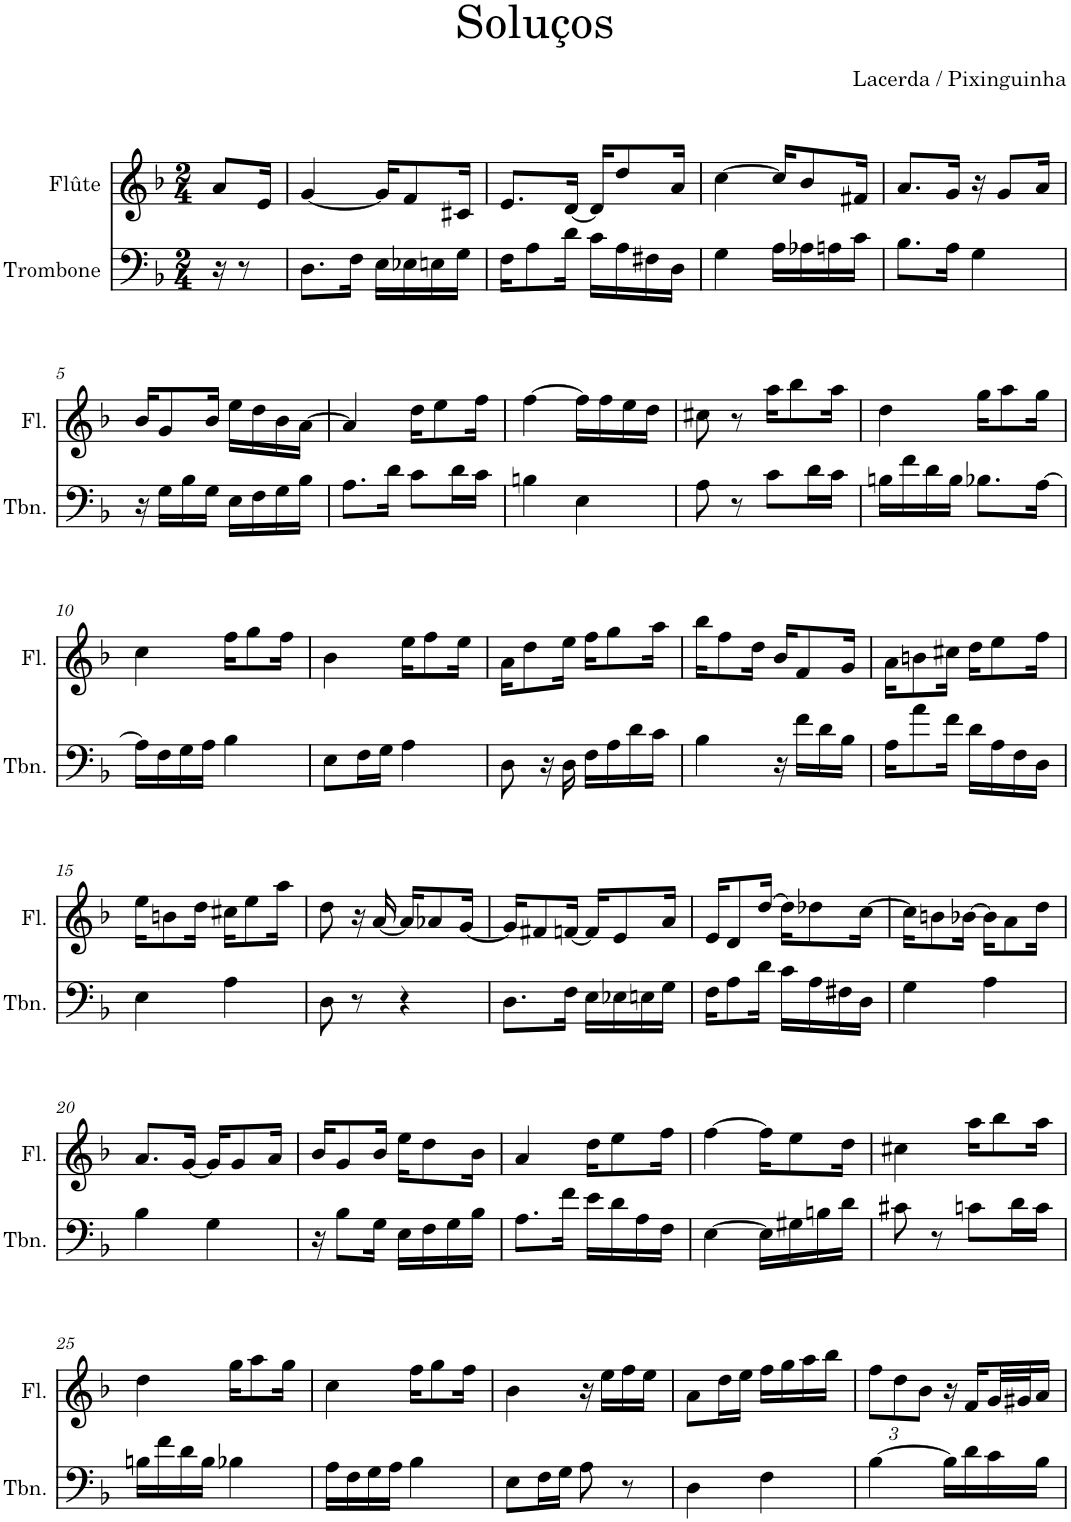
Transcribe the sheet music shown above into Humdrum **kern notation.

**kern	**kern
*part2	*part1
*staff2	*staff1
*I"Trombone	*I"Flûte
*I'Tbn.	*I'Fl.
*clefF4	*clefG2
*k[b-]	*k[b-]
*M2/4	*M2/4
=	=
16r	8a/L
8r	.
.	16e/Jk
=1	=1
8.D\L	[4g/
16F\Jk	.
16E\LL	16g/KL]
16E-X\	8f/
16En\	.
16G\JJ	16c#X/Jk
=2	=2
16F\KL	8.e/L
8A\	.
16d\Jk	[16d/Jk
16c\LL	16d/KL]
16A\	8dd/
16F#X\	.
16D\JJ	16a/Jk
=3	=3
4G\	[4cc\
16A\LL	16cc/KL]
16A-X\	8b-/
16An\	.
16c\JJ	16f#X/Jk
=4	=4
8.B-\L	8.a/L
16A\Jk	16g/Jk
4G\	16r
.	8g/L
.	16a/Jk
!!LO:LB:g=z
=5	=5
16r	16b-/KL
16G\LL	8g/
16B-\	.
16G\JJ	16b-/Jk
16E\LL	16ee\LL
16F\	16dd\
16G\	16b-\
16B-\JJ	[16a\JJ
=6	=6
8.A\L	4a/]
16d\Jk	.
8c\L	16dd\KL
.	8ee\
16d\L	.
16c\JJ	16ff\Jk
=7	=7
4Bn\	[4ff\
4E\	16ff\LL]
.	16ff\
.	16ee\
.	16dd\JJ
=8	=8
8A\	8cc#X\
8r	8r
8c\L	16aa\KL
.	8bb-\
16d\L	.
16c\JJ	16aa\Jk
=9	=9
16Bn\LL	4dd\
16f\	.
16d\	.
16B\JJ	.
8.B-X\L	16gg\KL
.	8aa\
[16A\Jk	16gg\Jk
!!LO:LB:g=z
=10	=10
16A\LL]	4cc\
16F\	.
16G\	.
16A\JJ	.
4B-\	16ff\KL
.	8gg\
.	16ff\Jk
=11	=11
8E\L	4b-\
16F\L	.
16G\JJ	.
4A\	16ee\KL
.	8ff\
.	16ee\Jk
=12	=12
8D\	16a\KL
.	8dd\
16r	.
16D\	16ee\Jk
16F\LL	16ff\KL
16A\	8gg\
16d\	.
16c\JJ	16aa\Jk
=13	=13
4B-\	16bb-\KL
.	8ff\
.	16dd\Jk
16r	16b-/KL
16f\LL	8f/
16d\	.
16B-\JJ	16g/Jk
=14	=14
16A\KL	16a\KL
8a\	8bn\
16f\Jk	16cc#X\Jk
16d\LL	16dd\KL
16A\	8ee\
16F\	.
16D\JJ	16ff\Jk
!!LO:LB:g=z
=15	=15
4E\	16ee\KL
.	8bn\
.	16dd\Jk
4A\	16cc#X\KL
.	8ee\
.	16aa\Jk
=16	=16
8D\	8dd\
8r	16r
.	[16a/
4r	16a/KL]
.	8a-X/
.	[16g/Jk
=17	=17
8.D\L	16g/KL]
.	8f#X/
16F\Jk	[16fn/Jk
16E\LL	16f/KL]
16E-X\	8e/
16En\	.
16G\JJ	16a/Jk
=18	=18
16F\KL	16e/KL
8A\	8d/
16d\Jk	[16dd/Jk
16c\LL	16dd\KL]
16A\	8dd-X\
16F#X\	.
16D\JJ	[16cc\Jk
=19	=19
4G\	16cc\KL]
.	8bn\
.	[16b-X\Jk
4A\	16b-\KL]
.	8a\
.	16dd\Jk
!!LO:LB:g=z
=20	=20
4B-\	8.a/L
.	[16g/Jk
4G\	16g/KL]
.	8g/
.	16a/Jk
=21	=21
16r	16b-/KL
8B-\L	8g/
16G\Jk	16b-/Jk
16E\LL	16ee\KL
16F\	8dd\
16G\	.
16B-\JJ	16b-\Jk
=22	=22
8.A\L	4a/
16f\Jk	.
16e\LL	16dd\KL
16d\	8ee\
16A\	.
16F\JJ	16ff\Jk
=23	=23
[4E\	[4ff\
16E\LL]	16ff\KL]
16G#X\	8ee\
16Bn\	.
16d\JJ	16dd\Jk
=24	=24
8c#X\	4cc#X\
8r	.
8cn\L	16aa\KL
.	8bb-\
16d\L	.
16c\JJ	16aa\Jk
!!LO:LB:g=z
=25	=25
16Bn\LL	4dd\
16f\	.
16d\	.
16B\JJ	.
4B-X\	16gg\KL
.	8aa\
.	16gg\Jk
=26	=26
16A\LL	4cc\
16F\	.
16G\	.
16A\JJ	.
4B-\	16ff\KL
.	8gg\
.	16ff\Jk
=27	=27
8E\L	4b-\
16F\L	.
16G\JJ	.
8A\	16r
.	16ee\LL
8r	16ff\
.	16ee\JJ
=28	=28
4D\	8a\L
.	16dd\L
.	16ee\JJ
4F\	16ff\LL
.	16gg\
.	16aa\
.	16bb-\JJ
=29	=29
*	*Xbrackettup
[4B-\	12ff\L
.	12dd\
.	12b-\J
16B-\LL]	16r
16d\	16f/LL
16c\	32g/L
.	32g#X/J
16B-\JJ	16a/JJ
=	=
*-	*-
